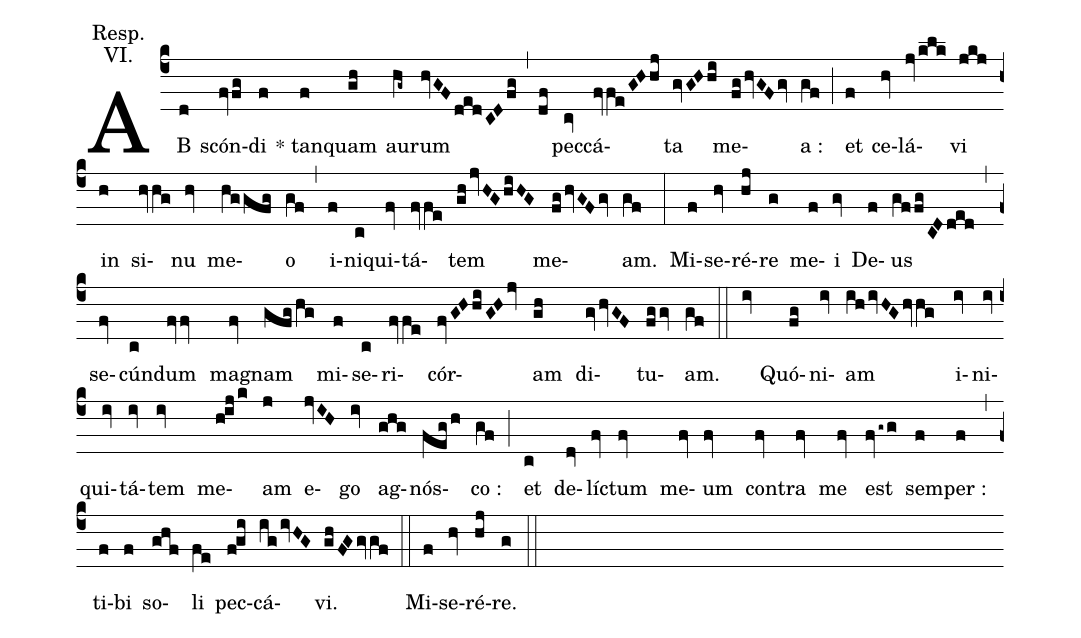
annotation: Resp.;
annotation: VI.;
%%
(c4)
AB(d) scón(fvfg)di(f) * tan(f)quam(gh) au(hg~)rum(hvGFdedCDfg) (,)
(df) pec(cv)cá(fvfeGHhj)ta(gvGHhi) me(fghvGFgv)a :(gf) (;)
et(f) ce(hv)lá(jvklk)vi(jkj) in(h) si(hvhg)nu(hv) me(hggfg)o(gf) (,)
i(f)ni(c)qui(fv)tá(fvfe)tem(ghjvHGhiHG) me(fghvGFgv)am.(gf) (:)
Mi(f)se(hv)ré(hj)re(g) me(f)i(gv) De(f)us(gffgCDded) (,)
se(fv)cún(c)dum(fvfv) mag(fv)nam(gfghg) mi(f)se(c)ri(fvfe)cór(fvGHhiGHjv)am(gh) di(gvhvGF)tu(fggv)am.(gf) (::)
(iv) Quó(fg)ni(iv)am(ihivHGhvhg) i(iv)ni(iv)qui(iv)tá(iv)tem(iv) me(hijk)am(j) e(jvIH)go(iv) ag(ghg)nós(fegh)co :(gf) (;)
et(c) de(dv)líc(fv)tum(fv) me(fv)um(fv) con(fv)tra(fv) me(fv) est(fvg~g) sem(f)per :(f) (,)
ti(f)bi(f) so(ghf)li(fe) pec(fgi)cá(igivHG)vi.(ghFGgvgf) (::)
Mi(f)se(hv)ré(hj)re.(g) (::)
